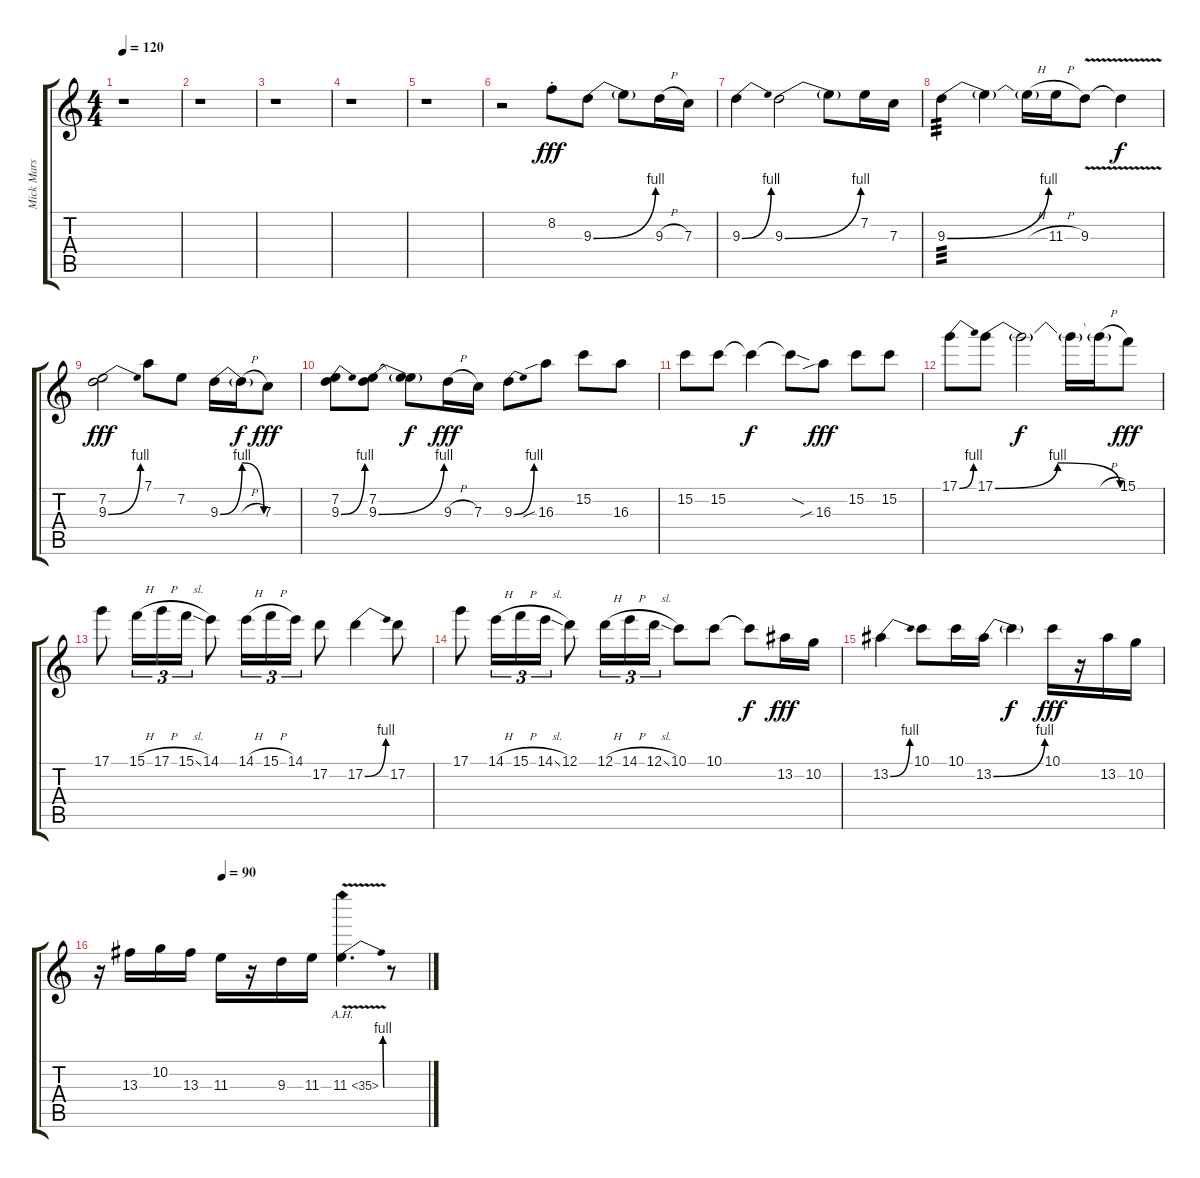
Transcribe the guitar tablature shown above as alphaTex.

\track ("Mick Mars - Lead Guitar - Guitar I" "Mick Mars ") {instrument distortionguitar}
\staff {score tabs}
\tuning (D4 A3 F3 C3 G2 D2) {hide}
\ts (4 4)
\tempo 120
\clef g2
\ks c
r.1{dy f} |
r.1 |
r.1 |
r.1 |
r.1 |
r.2 8.2{st}.8{dy fff} 9.3{be (bend 0 0 60 4)}.8 9.3{t}.8 9.3{h}.16 7.3.16 |
9.3{be (bend 0 0 60 4)}.4 9.3{be (bend 0 0 60 4)}.2 9.3{t}.8 7.2.16 7.3.16 |
9.3{be (bend 0 0 60 4)}.4{tp 3} 9.3{t}.4 9.3{h t}.16 11.3{h}.16 9.3{v}.8 9.3{t}.4{dy f} |
(7.2 9.3{be (bend 0 0 60 4)}).2{dy fff} 7.1.8 7.2.8 9.3{be (bendrelease 0 0 30 4 30 4 60 0)}.16 9.3{h t}.16{dy f} 7.3.8{dy fff} |
(7.2 9.3{be (bend 0 0 60 4)}).8 (7.2 9.3{be (bend 0 0 60 4)}).8 (7.2{t} 9.3{t}).8{dy f} 9.3{h}.16{dy fff} 7.3.16 9.3{be (bend 0 0 60 4)}.8 16.3{sib}.8 15.2.8 16.3.8 |
15.2.8 15.2.8 15.2{t}.4{dy f} 15.2{sod t}.8 16.3{sib}.8{dy fff} 15.2.8 15.2.8 |
17.1{be (bend 0 0 60 4)}.8 17.1{be (bendrelease 0 0 7 4 44 4 60 0)}.8 17.1{t}.2{dy f} 17.1{t}.16 17.1{h t}.16 15.1.8{dy fff} |
17.1.8 15.1{h}.16{tu (3 2)} 17.1{h}.16{tu (3 2)} 15.1{sl}.16{tu (3 2)} 14.1.8 14.1{h}.16{tu (3 2)} 15.1{h}.16{tu (3 2)} 14.1.16{tu (3 2)} 17.2.8 17.2{be (bend 0 0 60 4)}.4 17.2.8 |
17.1.8 14.1{h}.16{tu (3 2)} 15.1{h}.16{tu (3 2)} 14.1{sl}.16{tu (3 2)} 12.1.8 12.1{h}.16{tu (3 2)} 14.1{h}.16{tu (3 2)} 12.1{sl}.16{tu (3 2)} 10.1.8 10.1.8 10.1{t}.8{dy f} 13.2.16{dy fff} 10.2.16 |
13.2{be (bend 0 0 60 4)}.4 10.1.8 10.1.16 13.2{be (bend 0 0 60 4)}.16 13.2{t}.4{dy f} 10.1.16{dy fff} r.16 13.2.16 10.2.16 |
\tempo (90 0.375)
r.16 13.3.16 10.2.16 13.3.16 11.3.16 r.16 9.3.16 11.3.16 11.3{be (bend 0 0 60 4) ah 24 v}.4{d} r.8
